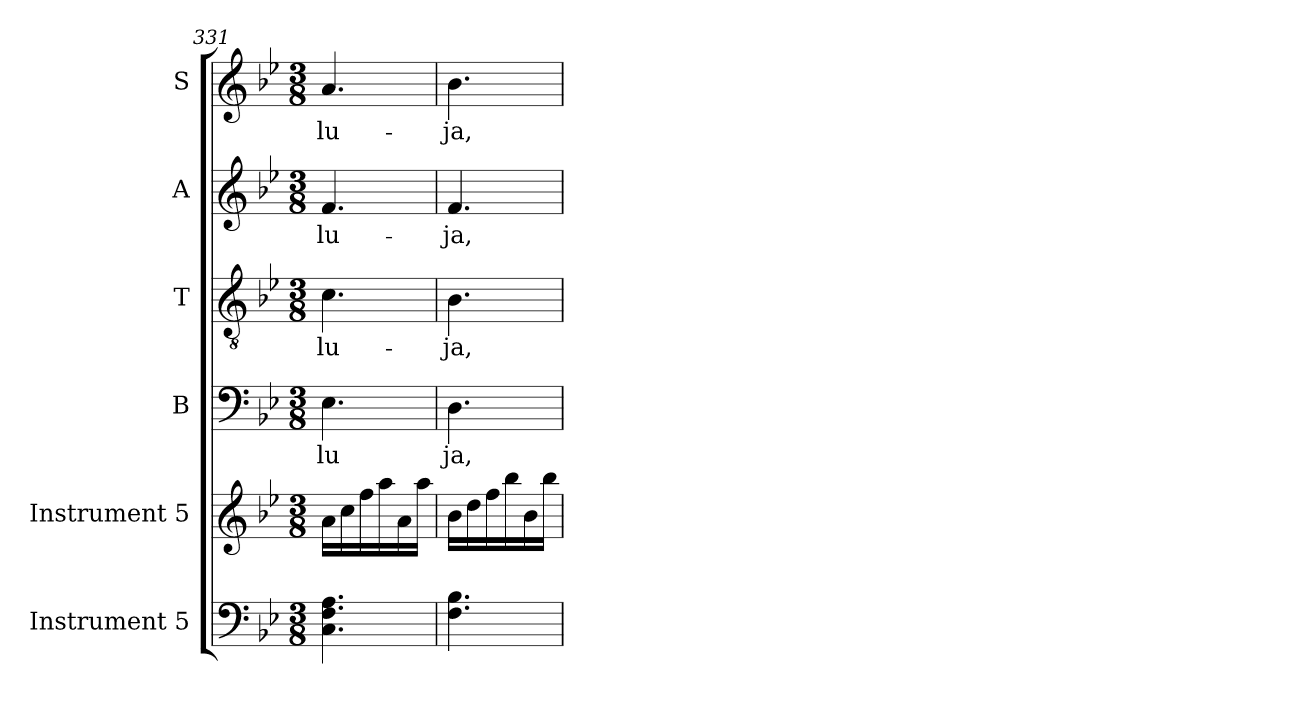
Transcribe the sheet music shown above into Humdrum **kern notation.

**kern	**kern	**kern	**text	**kern	**text	**kern	**text	**kern	**text
*part6	*part5	*part4	*part4	*part3	*part3	*part2	*part2	*part1	*part1
*staff6	*staff5	*staff4	*staff4	*staff3	*staff3	*staff2	*staff2	*staff1	*staff1
*I"Instrument 5	*I"Instrument 5	*I"B	*	*I"T	*	*I"A	*	*I"S	*
*	*	*I'B	*	*I'T	*	*I'A	*	*I'S	*
*clefF4	*clefG2	*clefF4	*	*clefGv2	*	*clefG2	*	*clefG2	*
*k[b-e-]	*k[b-e-]	*k[b-e-]	*	*k[b-e-]	*	*k[b-e-]	*	*k[b-e-]	*
*B-:	*B-:	*B-:	*	*B-:	*	*B-:	*	*B-:	*
*M3/8	*M3/8	*M3/8	*	*M3/8	*	*M3/8	*	*M3/8	*
=331	=331	=331	=331	=331	=331	=331	=331	=331	=331
!	!	!	!LO:LY:b:cj	!	!LO:LY:b:cj	!	!LO:LY:b:cj	!	!LO:LY:b:cj
4.A\ 4.F\ 4.C\	16a\L	4.E-\	lu	4.c\	-lu-	4.f/	-lu-	4.a/	-lu-
.	16cc\	.	.	.	.	.	.	.	.
.	16ff\	.	.	.	.	.	.	.	.
.	16aa\	.	.	.	.	.	.	.	.
.	16a\	.	.	.	.	.	.	.	.
.	16aa\J	.	.	.	.	.	.	.	.
=332	=332	=332	=332	=332	=332	=332	=332	=332	=332
!	!	!	!LO:LY:b:cj	!	!LO:LY:b:cj	!	!LO:LY:b:cj	!	!LO:LY:b:cj
4.F\ 4.B-\	16b-\L	4.D\	ja,	4.B-\	-ja,	4.f/	-ja,	4.b-\	-ja,
.	16dd\	.	.	.	.	.	.	.	.
.	16ff\	.	.	.	.	.	.	.	.
.	16bb-\	.	.	.	.	.	.	.	.
.	16b-\	.	.	.	.	.	.	.	.
.	16bb-\J	.	.	.	.	.	.	.	.
=	=	=	=	=	=	=	=	=	=
*-	*-	*-	*-	*-	*-	*-	*-	*-	*-
